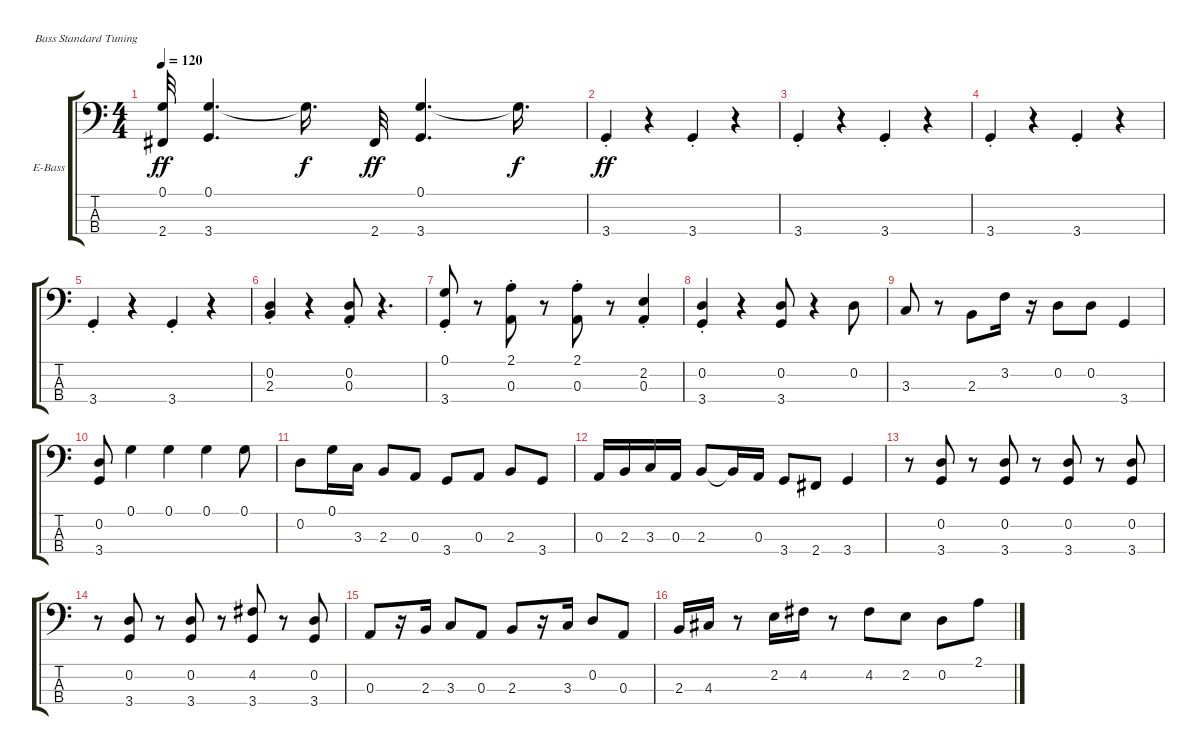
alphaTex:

\bracketExtendMode groupsimilarinstruments
\firstSystemTrackNameOrientation horizontal
\otherSystemsTrackNameOrientation horizontal
\track ("Electric Bass" "E-Bass") {instrument electricbassfinger}
\staff {score tabs}
\tuning (G2 D2 A1 E1)
\ts (4 4)
\tempo 120
\clef f4
\scale
0.485477
\ks c
(0.1 2.4).32{dy ff instrument electricbassfinger} (0.1 3.4).4{d} 0.1{t}.16{d dy f} 2.4.32{dy ff} (0.1 3.4).4{d} 0.1{t}.16{d dy f} |
\scale
0.257261 3.4{st}.4{dy ff} r.4 3.4{st}.4 r.4 |
\scale
0.257261 3.4{st}.4 r.4 3.4{st}.4 r.4 |
\scale
0.333333 3.4{st}.4 r.4 3.4{st}.4 r.4 |
\scale
0.333333 3.4{st}.4 r.4 3.4{st}.4 r.4 |
\scale
0.333333 (2.3{st} 0.2{st}).4 r.4 (0.3{st} 0.2{st}).8 r.4{d} |
\scale
0.333333 (3.4{st} 0.1{st}).8 r.8 (0.3{st} 2.1{st}).8 r.8 (2.1{st} 0.3{st}).8 r.8 (2.2{st} 0.3{st}).4 |
\scale
0.333333 (3.4{st} 0.2{st}).4 r.4 (0.2 3.4).8 r.4 0.2.8 |
\scale
0.333333 3.3.8 r.8 2.3.8 3.2.16 r.16 0.2.8 0.2.8 3.4.4 |
\scale
0.333333 (3.4 0.2).8 0.1.4 0.1.4 0.1.4 0.1.8 |
\scale
0.333333 0.2.8 0.1.16 3.3.16 2.3.8 0.3.8 3.4.8 0.3.8 2.3.8 3.4.8 |
\scale
0.333333 0.3.16 2.3.16 3.3.16 0.3.16 2.3.8 2.3{t}.16 0.3.16 3.4.8 2.4.8 3.4.4 |
\scale
0.333333 r.8 (0.2 3.4).8 r.8 (0.2 3.4).8 r.8 (0.2 3.4).8 r.8 (3.4 0.2).8 |
\scale
0.333333 r.8 (0.2 3.4).8 r.8 (3.4 0.2).8 r.8 (3.4 4.2).8 r.8 (3.4 0.2).8 |
\scale
0.333333 0.3.8 r.16 2.3.16 3.3.8 0.3.8 2.3.8 r.16 3.3.16 0.2.8 0.3.8 |
\scale
0.391989 2.3.16 4.3.16 r.8 2.2.16 4.2.16 r.8 4.2.8 2.2.8 0.2.8 2.1.8
